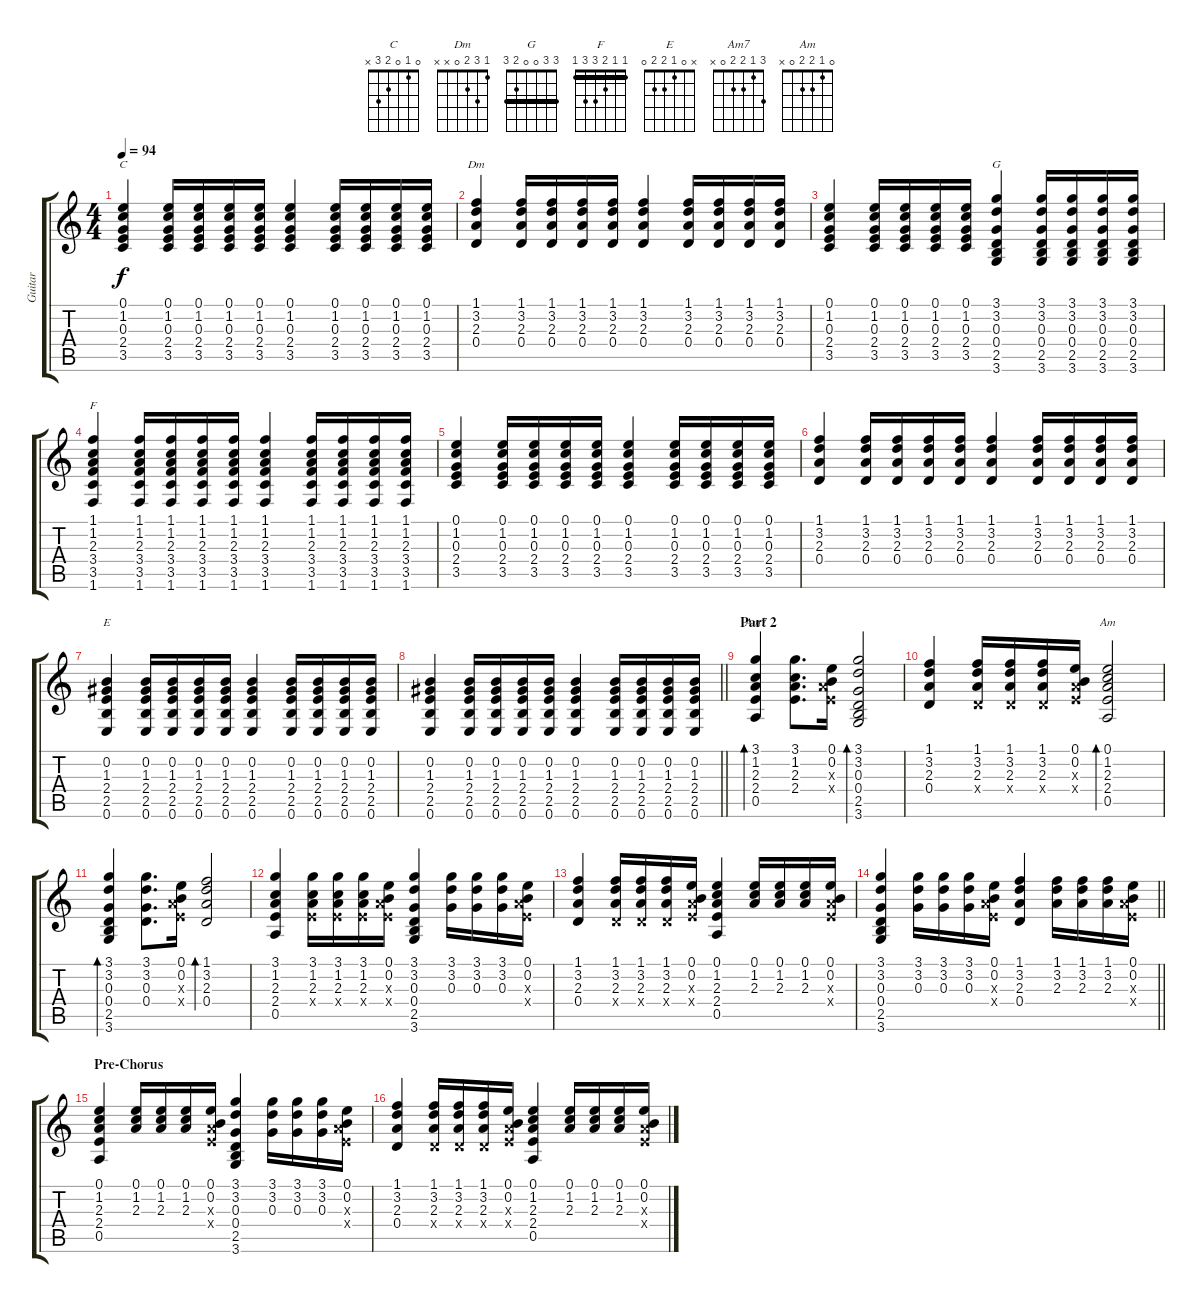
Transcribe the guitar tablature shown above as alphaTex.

\track ("Guitar" "Guitar") {instrument acousticguitarsteel}
\staff {score tabs}
\tuning (E4 B3 G3 D3 A2 E2) {hide}
\chord ("C" 0 1 0 2 3 x)
\chord ("Dm" 1 3 2 0 x x)
\chord ("G" 3 3 0 0 2 3) {barre 3}
\chord ("F" 1 1 2 3 3 1) {barre 1}
\chord ("E" x 0 1 2 2 0)
\chord ("Am7" 3 1 2 2 0 x)
\chord ("Am" 0 1 2 2 0 x)
\ts (4 4)
\tempo 94
\clef g2
\ks c
(0.1 1.2 0.3 2.4 3.5).4{ch "C" dy f} (0.1 1.2 0.3 2.4 3.5).16 (0.1 1.2 0.3 2.4 3.5).16 (0.1 1.2 0.3 2.4 3.5).16 (0.1 1.2 0.3 2.4 3.5).16 (0.1 1.2 0.3 2.4 3.5).4 (0.1 1.2 0.3 2.4 3.5).16 (0.1 1.2 0.3 2.4 3.5).16 (0.1 1.2 0.3 2.4 3.5).16 (0.1 1.2 0.3 2.4 3.5).16 |
(1.1 3.2 2.3 0.4).4{ch "Dm"} (1.1 3.2 2.3 0.4).16 (1.1 3.2 2.3 0.4).16 (1.1 3.2 2.3 0.4).16 (1.1 3.2 2.3 0.4).16 (1.1 3.2 2.3 0.4).4 (1.1 3.2 2.3 0.4).16 (1.1 3.2 2.3 0.4).16 (1.1 3.2 2.3 0.4).16 (1.1 3.2 2.3 0.4).16 |
(0.1 1.2 0.3 2.4 3.5).4 (0.1 1.2 0.3 2.4 3.5).16 (0.1 1.2 0.3 2.4 3.5).16 (0.1 1.2 0.3 2.4 3.5).16 (0.1 1.2 0.3 2.4 3.5).16 (3.1 3.2 0.3 0.4 2.5 3.6).4{ch "G"} (3.1 3.2 0.3 0.4 2.5 3.6).16 (3.1 3.2 0.3 0.4 2.5 3.6).16 (3.1 3.2 0.3 0.4 2.5 3.6).16 (3.1 3.2 0.3 0.4 2.5 3.6).16 |
(1.1 1.2 2.3 3.4 3.5 1.6).4{ch "F"} (1.1 1.2 2.3 3.4 3.5 1.6).16 (1.1 1.2 2.3 3.4 3.5 1.6).16 (1.1 1.2 2.3 3.4 3.5 1.6).16 (1.1 1.2 2.3 3.4 3.5 1.6).16 (1.1 1.2 2.3 3.4 3.5 1.6).4 (1.1 1.2 2.3 3.4 3.5 1.6).16 (1.1 1.2 2.3 3.4 3.5 1.6).16 (1.1 1.2 2.3 3.4 3.5 1.6).16 (1.1 1.2 2.3 3.4 3.5 1.6).16 |
(0.1 1.2 0.3 2.4 3.5).4 (0.1 1.2 0.3 2.4 3.5).16 (0.1 1.2 0.3 2.4 3.5).16 (0.1 1.2 0.3 2.4 3.5).16 (0.1 1.2 0.3 2.4 3.5).16 (0.1 1.2 0.3 2.4 3.5).4 (0.1 1.2 0.3 2.4 3.5).16 (0.1 1.2 0.3 2.4 3.5).16 (0.1 1.2 0.3 2.4 3.5).16 (0.1 1.2 0.3 2.4 3.5).16 |
(1.1 3.2 2.3 0.4).4 (1.1 3.2 2.3 0.4).16 (1.1 3.2 2.3 0.4).16 (1.1 3.2 2.3 0.4).16 (1.1 3.2 2.3 0.4).16 (1.1 3.2 2.3 0.4).4 (1.1 3.2 2.3 0.4).16 (1.1 3.2 2.3 0.4).16 (1.1 3.2 2.3 0.4).16 (1.1 3.2 2.3 0.4).16 |
(0.2 1.3 2.4 2.5 0.6).4{ch "E"} (0.2 1.3 2.4 2.5 0.6).16 (0.2 1.3 2.4 2.5 0.6).16 (0.2 1.3 2.4 2.5 0.6).16 (0.2 1.3 2.4 2.5 0.6).16 (0.2 1.3 2.4 2.5 0.6).4 (0.2 1.3 2.4 2.5 0.6).16 (0.2 1.3 2.4 2.5 0.6).16 (0.2 1.3 2.4 2.5 0.6).16 (0.2 1.3 2.4 2.5 0.6).16 |
\barLineRight lightlight
(0.2 1.3 2.4 2.5 0.6).4 (0.2 1.3 2.4 2.5 0.6).16 (0.2 1.3 2.4 2.5 0.6).16 (0.2 1.3 2.4 2.5 0.6).16 (0.2 1.3 2.4 2.5 0.6).16 (0.2 1.3 2.4 2.5 0.6).4 (0.2 1.3 2.4 2.5 0.6).16 (0.2 1.3 2.4 2.5 0.6).16 (0.2 1.3 2.4 2.5 0.6).16 (0.2 1.3 2.4 2.5 0.6).16 |
\section ("" "Part 2")
(3.1 1.2 2.3 2.4 0.5).4{bd 120 ch "Am7"} (3.1 1.2 2.3 2.4).8{d} (0.1 0.2 2.3{x} 2.4{x}).16 (3.1 3.2 0.3 0.4 2.5 3.6).2{bd 60} |
(1.1 3.2 2.3 0.4).4 (1.1 3.2 2.3 0.4{x}).16 (1.1 3.2 2.3 0.4{x}).16 (1.1 3.2 2.3 0.4{x}).16 (0.1 0.2 2.3{x} 2.4{x}).16 (0.1 1.2 2.3 2.4 0.5).2{bd 60 ch "Am"} |
(3.1 3.2 0.3 0.4 2.5 3.6).4{bd 120} (3.1 3.2 0.3 0.4).8{d} (0.1 0.2 2.3{x} 2.4{x}).16 (1.1 3.2 2.3 0.4).2{bd 60} |
(3.1 1.2 2.3 2.4 0.5).4 (3.1 1.2 2.3 2.4{x}).16{beam merge} (3.1 1.2 2.3 2.4{x}).16{beam merge} (3.1 1.2 2.3 2.4{x}).16{beam merge} (0.1 0.2 2.3{x} 2.4{x}).16 (3.1 3.2 0.3 0.4 2.5 3.6).4 (3.1 3.2 0.3).16 (3.1 3.2 0.3).16 (3.1 3.2 0.3).16 (0.1 0.2 2.3{x} 2.4{x}).16 |
(1.1 3.2 2.3 0.4).4 (1.1 3.2 2.3 0.4{x}).16 (1.1 3.2 2.3 0.4{x}).16 (1.1 3.2 2.3 0.4{x}).16 (0.1 0.2 2.3{x} 2.4{x}).16 (0.1 1.2 2.3 2.4 0.5).4 (0.1 1.2 2.3).16 (0.1 1.2 2.3).16 (0.1 1.2 2.3).16 (0.1 0.2 2.3{x} 2.4{x}).16 |
\barLineRight lightlight
(3.1 3.2 0.3 0.4 2.5 3.6).4 (3.1 3.2 0.3).16 (3.1 3.2 0.3).16 (3.1 3.2 0.3).16 (0.1 0.2 2.3{x} 2.4{x}).16 (1.1 3.2 2.3 0.4).4 (1.1 3.2 2.3).16 (1.1 3.2 2.3).16 (1.1 3.2 2.3).16 (0.1 0.2 2.3{x} 2.4{x}).16 |
\section ("" "Pre-Chorus")
(0.1 1.2 2.3 2.4 0.5).4 (0.1 1.2 2.3).16 (0.1 1.2 2.3).16 (0.1 1.2 2.3).16 (0.1 0.2 2.3{x} 2.4{x}).16 (3.1 3.2 0.3 0.4 2.5 3.6).4 (3.1 3.2 0.3).16 (3.1 3.2 0.3).16 (3.1 3.2 0.3).16 (0.1 0.2 2.3{x} 2.4{x}).16 |
(1.1 3.2 2.3 0.4).4 (1.1 3.2 2.3 0.4{x}).16 (1.1 3.2 2.3 0.4{x}).16 (1.1 3.2 2.3 0.4{x}).16 (0.1 0.2 2.3{x} 2.4{x}).16 (0.1 1.2 2.3 2.4 0.5).4 (0.1 1.2 2.3).16 (0.1 1.2 2.3).16 (0.1 1.2 2.3).16 (0.1 0.2 2.3{x} 2.4{x}).16
